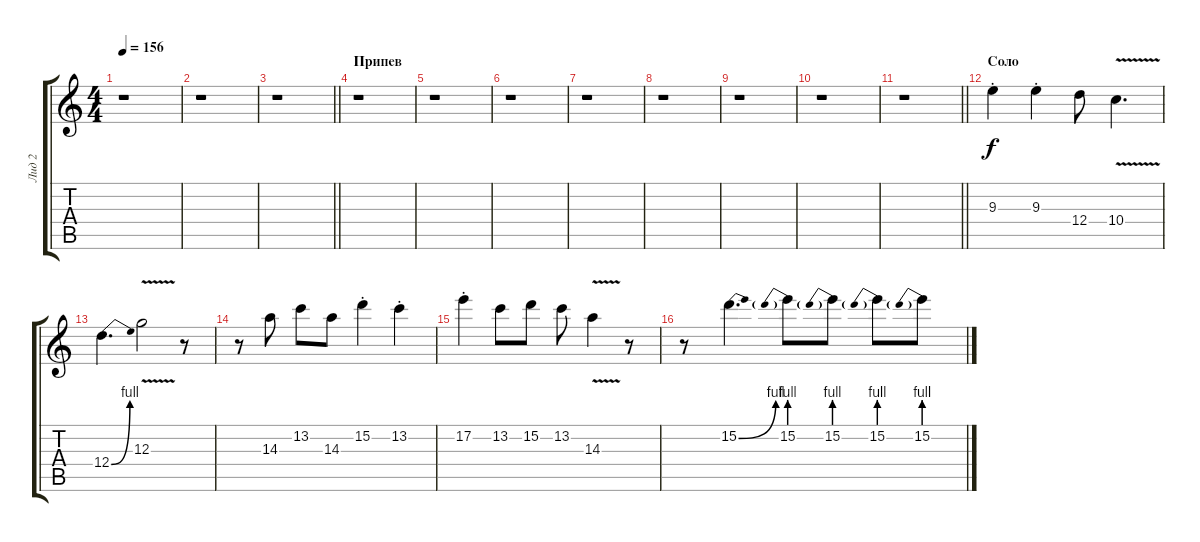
\track ("Лид 2" "Лид 2") {instrument overdrivenguitar}
\staff {score tabs}
\tuning (E4 B3 G3 D3 A2 E2) {hide}
\ts (4 4)
\tempo 156
\clef g2
\ks c
r.1{dy f} |
r.1 |
\barLineRight lightlight
r.1 |
\section ("" "Припев")
r.1 |
r.1 |
r.1 |
r.1 |
r.1 |
r.1 |
r.1 |
\barLineRight lightlight
r.1 |
\section ("" "Соло")
9.3{st}.4 9.3{st}.4 12.4.8 10.4{v}.4{d} |
12.4{be (bend 0 0 60 4)}.4{d} 12.3{v}.2 r.8 |
r.8 14.3.8 13.2.8 14.3.8 15.2{st}.4 13.2{st}.4 |
17.2{st}.4 13.2.8 15.2.8 13.2.8 14.3{v}.4 r.8 |
r.8 15.2{be (bend 0 0 60 4)}.4{d} 15.2{be (prebend 0 4 60 4)}.8 15.2{be (prebend 0 4 60 4)}.8 15.2{be (prebend 0 4 60 4)}.8 15.2{be (prebend 0 4 60 4)}.8
